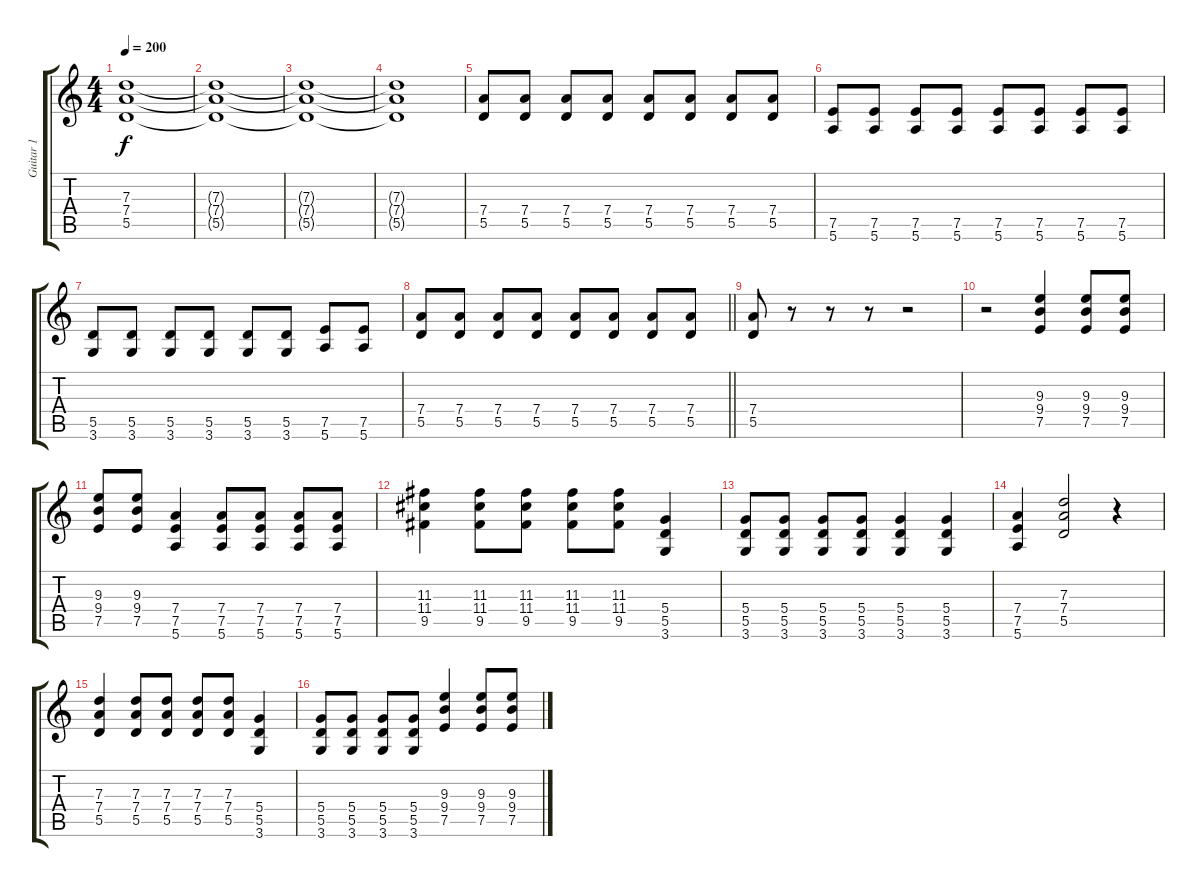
\track ("Guitar 1" "Guitar 1") {instrument distortionguitar}
\staff {score tabs}
\tuning (E4 B3 G3 D3 A2 E2) {hide}
\ts (4 4)
\tempo 200
\clef g2
\ks c
(7.3 7.4 5.5).1{dy f} |
(7.3{t} 7.4{t} 5.5{t}).1 |
(7.3{t} 7.4{t} 5.5{t}).1 |
(7.3{t} 7.4{t} 5.5{t}).1 |
(7.4 5.5).8 (7.4 5.5).8 (7.4 5.5).8 (7.4 5.5).8 (7.4 5.5).8 (7.4 5.5).8 (7.4 5.5).8 (7.4 5.5).8 |
(7.5 5.6).8 (7.5 5.6).8 (7.5 5.6).8 (7.5 5.6).8 (7.5 5.6).8 (7.5 5.6).8 (7.5 5.6).8 (7.5 5.6).8 |
(5.5 3.6).8 (5.5 3.6).8 (5.5 3.6).8 (5.5 3.6).8 (5.5 3.6).8 (5.5 3.6).8 (7.5 5.6).8 (7.5 5.6).8 |
\barLineRight lightlight
(7.4 5.5).8 (7.4 5.5).8 (7.4 5.5).8 (7.4 5.5).8 (7.4 5.5).8 (7.4 5.5).8 (7.4 5.5).8 (7.4 5.5).8 |
(7.4 5.5).8 r.8 r.8 r.8 r.2 |
r.2 (9.3 9.4 7.5).4 (9.3 9.4 7.5).8 (9.3 9.4 7.5).8 |
(9.3 9.4 7.5).8 (9.3 9.4 7.5).8 (7.4 7.5 5.6).4 (7.4 7.5 5.6).8 (7.4 7.5 5.6).8 (7.4 7.5 5.6).8 (7.4 7.5 5.6).8 |
(11.3 11.4 9.5).4 (11.3 11.4 9.5).8 (11.3 11.4 9.5).8 (11.3 11.4 9.5).8 (11.3 11.4 9.5).8 (5.4 5.5 3.6).4 |
(5.4 5.5 3.6).8 (5.4 5.5 3.6).8 (5.4 5.5 3.6).8 (5.4 5.5 3.6).8 (5.4 5.5 3.6).4 (5.4 5.5 3.6).4 |
(7.4 7.5 5.6).4 (7.3 7.4 5.5).2 r.4 |
(7.3 7.4 5.5).4 (7.3 7.4 5.5).8 (7.3 7.4 5.5).8 (7.3 7.4 5.5).8 (7.3 7.4 5.5).8 (5.4 5.5 3.6).4 |
(5.4 5.5 3.6).8 (5.4 5.5 3.6).8 (5.4 5.5 3.6).8 (5.4 5.5 3.6).8 (9.3 9.4 7.5).4 (9.3 9.4 7.5).8 (9.3 9.4 7.5).8
